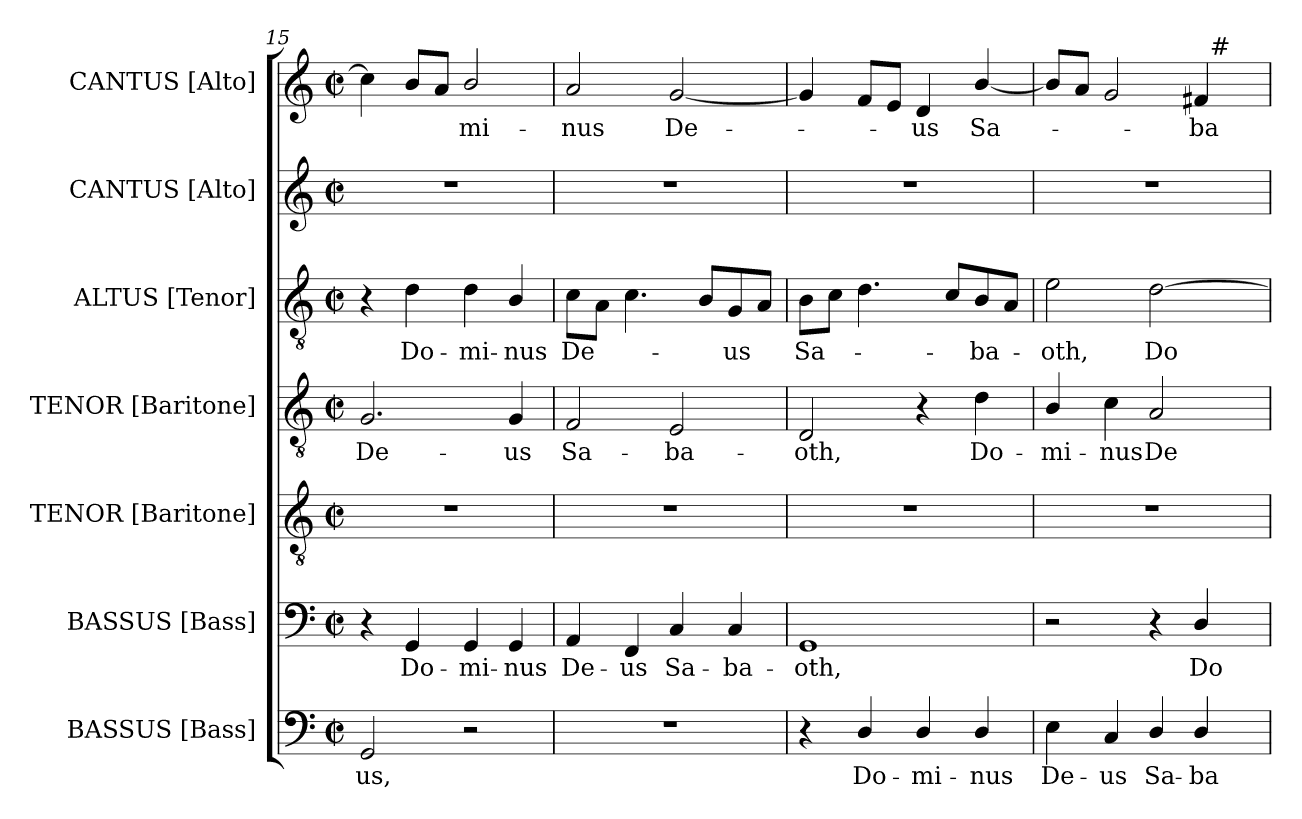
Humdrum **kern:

**kern	**text	**kern	**text	**kern	**kern	**text	**kern	**text	**kern	**kern	**text
*part7	*part7	*part6	*part6	*part5	*part4	*part4	*part3	*part3	*part2	*part1	*part1
*staff7	*staff7	*staff6	*staff6	*staff5	*staff4	*staff4	*staff3	*staff3	*staff2	*staff1	*staff1
*I"BASSUS [Bass]	*	*I"BASSUS [Bass]	*	*I"TENOR [Baritone]	*I"TENOR [Baritone]	*	*I"ALTUS [Tenor]	*	*I"CANTUS [Alto]	*I"CANTUS [Alto]	*
*I'B.	*	*I'B.	*	*I'Bar.	*I'Bar.	*	*I'T.	*	*I'A.	*I'A.	*
*clefF4	*	*clefF4	*	*clefGv2	*clefGv2	*	*clefGv2	*	*clefG2	*clefG2	*
*	*	*	*	*ITrd7c12	*ITrd7c12	*	*ITrd7c12	*	*	*	*
*k[]	*	*k[]	*	*k[]	*k[]	*	*k[]	*	*k[]	*k[]	*
*C:	*	*C:	*	*C:	*C:	*	*C:	*	*C:	*C:	*
*M2/2	*	*M2/2	*	*M2/2	*M2/2	*	*M2/2	*	*M2/2	*M2/2	*
*met(c|)	*	*met(c|)	*	*met(c|)	*met(c|)	*	*met(c|)	*	*met(c|)	*met(c|)	*
=15	=15	=15	=15	=15	=15	=15	=15	=15	=15	=15	=15
!	!LO:LY:b:color=#000000	!	!	!	!	!	!	!	!	!	!
!	!	!	!	!	!	!LO:LY:b:color=#000000	!	!	!	!	!
2GGi/	-us,	4r	.	1r	2.GGi/	De-	4r	.	1r	4cci\]	.
!	!	!	!LO:LY:b:color=#000000	!	!	!	!	!	!	!	!
!	!	!	!	!	!	!	!	!LO:LY:b:color=#000000	!	!	!
.	.	4GGi/	Do-	.	.	.	4Di\	Do-	.	8bi/L	.
.	.	.	.	.	.	.	.	.	.	8ai/J	.
!	!	!	!LO:LY:b:color=#000000	!	!	!	!	!	!	!	!
!	!	!	!	!	!	!	!	!LO:LY:b:color=#000000	!	!	!
!	!	!	!	!	!	!	!	!	!	!	!LO:LY:b:color=#000000
2r	.	4GGi/	-mi-	.	.	.	4Di\	-mi-	.	2bi/	-mi-
!	!	!	!LO:LY:b:color=#000000	!	!	!	!	!	!	!	!
!	!	!	!	!	!	!LO:LY:b:color=#000000	!	!	!	!	!
!	!	!	!	!	!	!	!	!LO:LY:b:color=#000000	!	!	!
.	.	4GGi/	-nus	.	4GGi/	-us	4BBi/	-nus	.	.	.
=16	=16	=16	=16	=16	=16	=16	=16	=16	=16	=16	=16
!	!	!	!LO:LY:b:color=#000000	!	!	!	!	!	!	!	!
!	!	!	!	!	!	!LO:LY:b:color=#000000	!	!	!	!	!
!	!	!	!	!	!	!	!	!LO:LY:b:color=#000000	!	!	!
!	!	!	!	!	!	!	!	!	!	!	!LO:LY:b:color=#000000
1r	.	4AAi/	De-	1r	2FFi/	Sa-	8Ci\L	De-	1r	2ai/	-nus
.	.	.	.	.	.	.	8AAi\J	.	.	.	.
!	!	!	!LO:LY:b:color=#000000	!	!	!	!	!	!	!	!
.	.	4FFi/	-us	.	.	.	4.Ci\	.	.	.	.
!	!	!	!LO:LY:b:color=#000000	!	!	!	!	!	!	!	!
!	!	!	!	!	!	!LO:LY:b:color=#000000	!	!	!	!	!
!	!	!	!	!	!	!	!	!	!	!	!LO:LY:b:color=#000000
.	.	4Ci/	Sa-	.	2EEi/	-ba-	.	.	.	[<2gi/	De-
.	.	.	.	.	.	.	8BBi/L	.	.	.	.
!	!	!	!LO:LY:b:color=#000000	!	!	!	!	!	!	!	!
!	!	!	!	!	!	!	!	!LO:LY:b:color=#000000	!	!	!
.	.	4Ci/	-ba-	.	.	.	8GGi/	-us	.	.	.
.	.	.	.	.	.	.	8AAi/J	.	.	.	.
!!LO:PB:g=z
=17	=17	=17	=17	=17	=17	=17	=17	=17	=17	=17	=17
!	!	!	!LO:LY:b:color=#000000	!	!	!	!	!	!	!	!
!	!	!	!	!	!	!LO:LY:b:color=#000000	!	!	!	!	!
!	!	!	!	!	!	!	!	!LO:LY:b:color=#000000	!	!	!
4r	.	1GGi	-oth,	1r	2DDi/	-oth,	8BBi\L	Sa-	1r	4gi/]	.
.	.	.	.	.	.	.	8Ci\J	.	.	.	.
!	!LO:LY:b:color=#000000	!	!	!	!	!	!	!	!	!	!
4Di/	Do-	.	.	.	.	.	4.Di\	.	.	8fi/L	.
.	.	.	.	.	.	.	.	.	.	8ei/J	.
!	!LO:LY:b:color=#000000	!	!	!	!	!	!	!	!	!	!
!	!	!	!	!	!	!	!	!	!	!	!LO:LY:b:color=#000000
4Di/	-mi-	.	.	.	4r	.	.	.	.	4di/	-us
.	.	.	.	.	.	.	8Ci/L	.	.	.	.
!	!LO:LY:b:color=#000000	!	!	!	!	!	!	!	!	!	!
!	!	!	!	!	!	!LO:LY:b:color=#000000	!	!	!	!	!
!	!	!	!	!	!	!	!	!LO:LY:b:color=#000000	!	!	!
!	!	!	!	!	!	!	!	!	!	!	!LO:LY:b:color=#000000
4Di/	-nus	.	.	.	4Di\	Do-	8BBi/	-ba-	.	[<4bi/	Sa-
.	.	.	.	.	.	.	8AAi/J	.	.	.	.
=18	=18	=18	=18	=18	=18	=18	=18	=18	=18	=18	=18
!	!LO:LY:b:color=#000000	!	!	!	!	!	!	!	!	!	!
!	!	!	!	!	!	!LO:LY:b:color=#000000	!	!	!	!	!
!	!	!	!	!	!	!	!	!LO:LY:b:color=#000000	!	!	!
*	*	*	*	*	*	*	*	*	*	*^	*
4Ei\	De-	2r	.	1r	4BBi/	-mi-	2Ei\	-oth,	1r	8bi/L]	2ryy	.
.	.	.	.	.	.	.	.	.	.	8ai/J	.	.
!	!LO:LY:b:color=#000000	!	!	!	!	!	!	!	!	!	!	!
!	!	!	!	!	!	!LO:LY:b:color=#000000	!	!	!	!	!	!
4Ci/	-us	.	.	.	4Ci\	-nus	.	.	.	2gi/	.	.
!	!LO:LY:b:color=#000000	!	!	!	!	!	!	!	!	!	!	!
!	!	!	!	!	!	!LO:LY:b:color=#000000	!	!	!	!	!	!
!	!	!	!	!	!	!	!	!LO:LY:b:color=#000000	!	!	!	!
4Di/	Sa-	4r	.	.	2AAi/	De-	[>2Di\	Do-	.	.	4ryy	.
!	!LO:LY:b:color=#000000	!	!	!	!	!	!	!	!	!	!	!
!	!	!	!LO:LY:b:color=#000000	!	!	!	!	!	!	!	!	!
!	!	!	!	!	!	!	!	!	!	!	!	!LO:LY:b:color=#000000
4Di/	-ba-	4Di/	Do-	.	.	.	.	.	.	4f#i/	32ryy	-ba-
.	.	.	.	.	.	.	.	.	.	.	256ryy	.
!	!	!	!	!	!	!	!	!	!	!	!LO:TX:a:t=#	!
.	.	.	.	.	.	.	.	.	.	.	8ryy	.
.	.	.	.	.	.	.	.	.	.	.	16ryy	.
.	.	.	.	.	.	.	.	.	.	.	64..ryy	.
*	*	*	*	*	*	*	*	*	*	*v	*v	*
=	=	=	=	=	=	=	=	=	=	=	=
*-	*-	*-	*-	*-	*-	*-	*-	*-	*-	*-	*-
